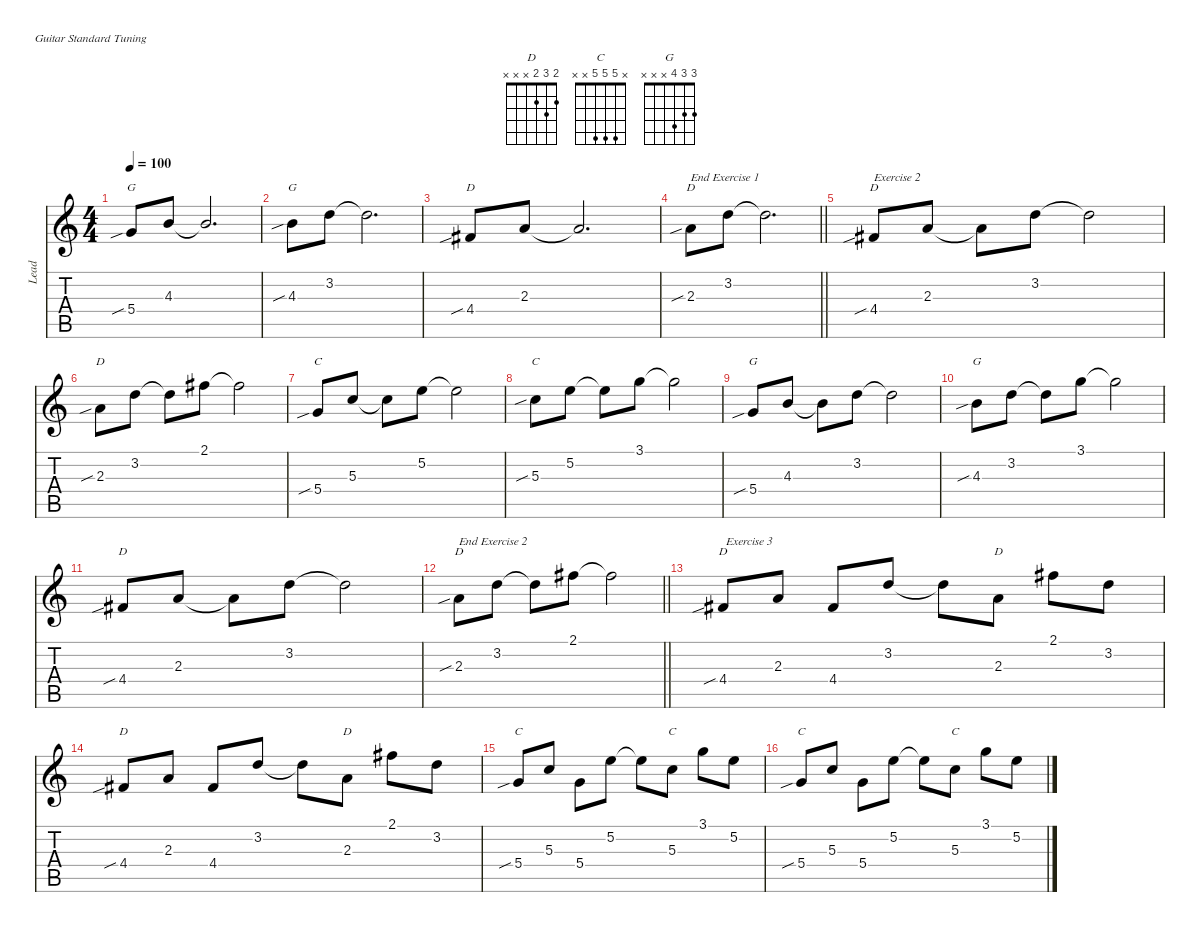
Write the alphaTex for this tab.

\defaultSystemsLayout 8
\hideDynamics
\bracketExtendMode nobrackets
\otherSystemsTrackNameOrientation horizontal
\track ("Lead" "Lead") {instrument acousticguitarsteel}
\staff {score tabs}
\tuning (E4 B3 G3 D3 A2 E2)
\chord ("D" x 3 2 4 x x) {showfingering false}
\chord ("C" 3 5 5 x x x) {showfingering false}
\chord ("G" x 3 4 5 x x) {showfingering false}
\chord ("D" 2 3 2 x x x) {showfingering false}
\chord ("C" x 5 5 5 x x) {showfingering false}
\chord ("G" 3 3 4 x x x) {showfingering false}
\ts (4 4)
\tempo 100
\clef g2
\ks c
5.4{sib}.8{ch "G" dy mf beam Up} 4.3.8{beam Up} 4.3{t}.2{d beam Up} |
4.3{sib}.8{ch "G" beam Down} 3.2.8{beam Down} 3.2{t}.2{d beam Down} |
4.4{sib acc #}.8{ch "D" beam Up} 2.3.8{beam Up} 2.3{t}.2{d beam Up} |
\barLineRight lightlight
2.3{sib}.8{ch "D" txt "End Exercise 1" beam Down} 3.2.8{beam Down} 3.2{t}.2{d beam Down} |
4.4{sib acc #}.8{ch "D" txt "Exercise 2" beam Up} 2.3.8{beam Up} 2.3{t}.8{beam Down} 3.2.8{beam Down} 3.2{t}.2{beam Down} |
2.3{sib}.8{ch "D" beam Down} 3.2.8{beam Down} 3.2{t}.8{beam Down} 2.1{acc #}.8{beam Down} 2.1{t acc #}.2{beam Down} |
5.4{sib}.8{ch "C" beam Up} 5.3.8{beam Up} 5.3{t}.8{beam Down} 5.2.8{beam Down} 5.2{t}.2{beam Down} |
5.3{sib}.8{ch "C" beam Down} 5.2.8{beam Down} 5.2{t}.8{beam Down} 3.1.8{beam Down} 3.1{t}.2{beam Down} |
5.4{sib}.8{ch "G" beam Up} 4.3.8{beam Up} 4.3{t}.8{beam Down} 3.2.8{beam Down} 3.2{t}.2{beam Down} |
4.3{sib}.8{ch "G" beam Down} 3.2.8{beam Down} 3.2{t}.8{beam Down} 3.1.8{beam Down} 3.1{t}.2{beam Down} |
4.4{sib acc #}.8{ch "D" beam Up} 2.3.8{beam Up} 2.3{t}.8{beam Down} 3.2.8{beam Down} 3.2{t}.2{beam Down} |
\barLineRight lightlight
2.3{sib}.8{ch "D" txt "End Exercise 2" beam Down} 3.2.8{beam Down} 3.2{t}.8{beam Down} 2.1{acc #}.8{beam Down} 2.1{t acc #}.2{beam Down} |
4.4{sib acc #}.8{ch "D" txt " Exercise 3" beam Up} 2.3.8{beam Up} 4.4{acc #}.8{beam Up} 3.2.8{beam Up} 3.2{t}.8{beam Down} 2.3.8{ch "D" beam Down} 2.1{acc #}.8{beam Down} 3.2.8{beam Down} |
4.4{sib acc #}.8{ch "D" beam Up} 2.3.8{beam Up} 4.4{acc #}.8{beam Up} 3.2.8{beam Up} 3.2{t}.8{beam Down} 2.3.8{ch "D" beam Down} 2.1{acc #}.8{beam Down} 3.2.8{beam Down} |
5.4{sib}.8{ch "C" beam Up} 5.3.8{beam Up} 5.4.8{beam Down} 5.2.8{beam Down} 5.2{t}.8{beam Down} 5.3.8{ch "C" beam Down} 3.1.8{beam Down} 5.2.8{beam Down} |
5.4{sib}.8{ch "C" beam Up} 5.3.8{beam Up} 5.4.8{beam Down} 5.2.8{beam Down} 5.2{t}.8{beam Down} 5.3.8{ch "C" beam Down} 3.1.8{beam Down} 5.2.8{beam Down}
